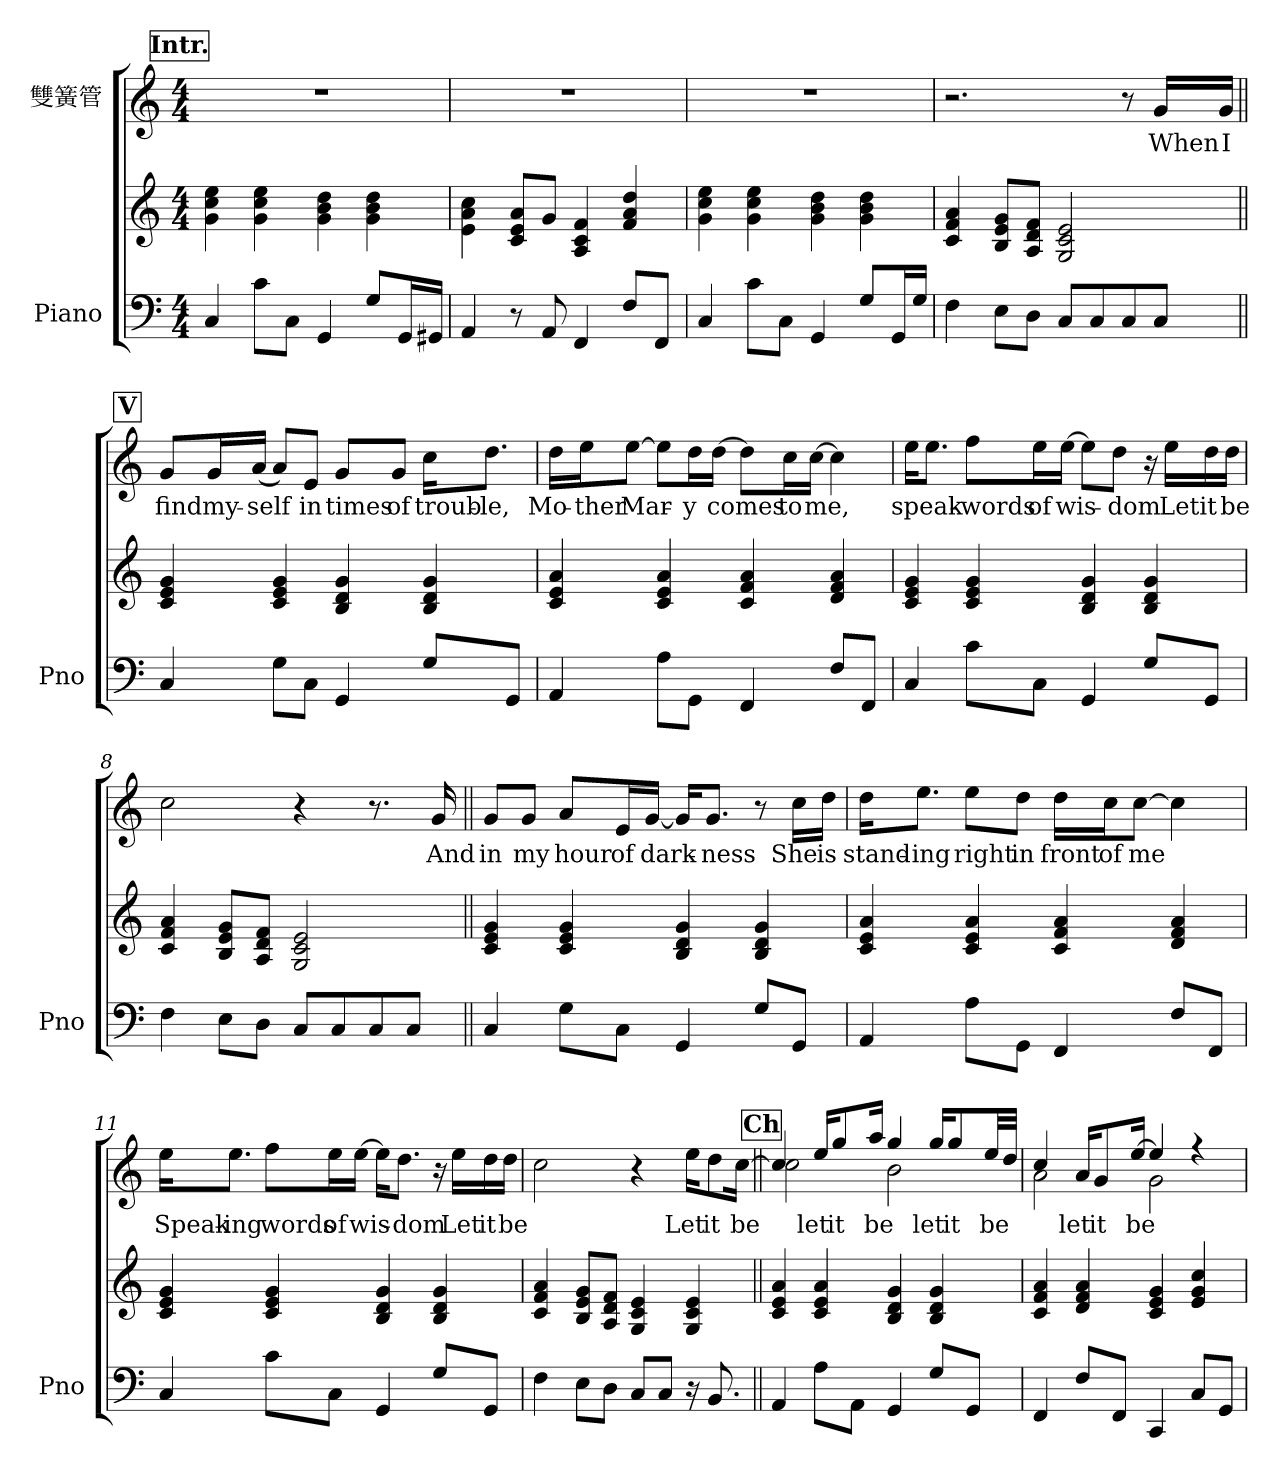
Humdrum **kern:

**kern	**kern	**kern	**text
*part2	*part2	*part1	*part1
*staff3	*staff2	*staff1	*staff1
*I"Piano	*	*I"雙簧管	*
*I'Pno	*	*	*
*clefF4	*clefG2	*clefG2	*
*k[]	*k[]	*k[]	*
*M4/4	*M4/4	*M4/4	*
*MM72	*MM72	*MM72	*
!!LO:REH:place=s1:a:B:fs=14:t=Intr.
=1	=1	=1	=1
4C/	4g\ 4cc\ 4ee\	1r	.
8c\L	4g\ 4cc\ 4ee\	.	.
8C\J	.	.	.
4GG/	4g\ 4b\ 4dd\	.	.
8G/L	4g\ 4b\ 4dd\	.	.
16GG/L	.	.	.
16GG#X/JJ	.	.	.
=2	=2	=2	=2
4AA/	4e\ 4a\ 4cc\	1r	.
8r	8c/ 8e/ 8a/L	.	.
8AA/	8g/J	.	.
4FF/	4A/ 4c/ 4f/	.	.
8F/L	4f/ 4a/ 4dd/	.	.
8FF/J	.	.	.
=3	=3	=3	=3
4C/	4g\ 4cc\ 4ee\	1r	.
8c\L	4g\ 4cc\ 4ee\	.	.
8C\J	.	.	.
4GG/	4g\ 4b\ 4dd\	.	.
8G/L	4g\ 4b\ 4dd\	.	.
16GG/L	.	.	.
16G/JJ	.	.	.
=4	=4	=4	=4
4F\	4c/ 4f/ 4a/	2.r	.
8E\L	8B/ 8e/ 8g/L	.	.
8D\J	8A/ 8d/ 8f/J	.	.
8C/L	2G/ 2c/ 2e/	.	.
8C/	.	.	.
8C/	.	8r	.
8C/J	.	16g/LL	When
.	.	16g/JJ	I
!!LO:LB:g=z
!!LO:REH:place=s1:a:B:fs=14:t=V
=5||	=5||	=5||	=5||
4C/	4c/ 4e/ 4g/	8g/L	find
.	.	16g/L	my-
.	.	(16a/JJ	-self
8G\L	4c/ 4e/ 4g/	8a/L)	.
8C\J	.	8e/J	in
4GG/	4B/ 4d/ 4g/	8g/L	times
.	.	8g/J	of
8G/L	4B/ 4d/ 4g/	16cc\KL	troub-
.	.	8.dd\J	-le,
8GG/J	.	.	.
=6	=6	=6	=6
4AA/	4c/ 4e/ 4a/	16dd\LL	Mo-
.	.	16ee\J	-ther
.	.	[8ee\J	Mar-
8A\L	4c/ 4e/ 4a/	8ee\L]	.
8GG\J	.	16dd\L	-y
.	.	[16dd\JJ	comes
4FF/	4c/ 4f/ 4a/	8dd\L]	.
.	.	16cc\L	to
.	.	[16cc\JJ	me,
8F/L	4d/ 4f/ 4a/	4cc\]	.
8FF/J	.	.	.
!!LO:LB:g=z
=7	=7	=7	=7
4C/	4c/ 4e/ 4g/	16ee\KL	speak-
.	.	8.ee\J	.
8c\L	4c/ 4e/ 4g/	8ff\L	words
8C\J	.	16ee\L	of
.	.	[16ee\JJ	wis-
4GG/	4B/ 4d/ 4g/	8ee\L]	.
.	.	8dd\J	-dom
8G/L	4B/ 4d/ 4g/	16r	.
.	.	16ee\LL	Let
8GG/J	.	16dd\	it
.	.	16dd\JJ	be
=8	=8	=8	=8
4F\	4c/ 4f/ 4a/	2cc\	.
8E\L	8B/ 8e/ 8g/L	.	.
8D\J	8A/ 8d/ 8f/J	.	.
8C/L	2G/ 2c/ 2e/	4r	.
8C/	.	.	.
8C/	.	8.r	.
8C/J	.	.	.
.	.	16g/	And
!!LO:PB:g=z
=9||	=9||	=9||	=9||
4C/	4c/ 4e/ 4g/	8g/L	in
.	.	8g/J	my
8G\L	4c/ 4e/ 4g/	8a/L	hour
8C\J	.	16e/L	of
.	.	[16g/JJ	dark-
4GG/	4B/ 4d/ 4g/	16g/KL]	.
.	.	8.g/J	-ness
8G/L	4B/ 4d/ 4g/	8r	.
8GG/J	.	16cc\LL	She
.	.	16dd\JJ	is
=10	=10	=10	=10
4AA/	4c/ 4e/ 4a/	16dd\KL	stand-
.	.	8.ee\J	-ing
8A\L	4c/ 4e/ 4a/	8ee\L	right
8GG\J	.	8dd\J	in
4FF/	4c/ 4f/ 4a/	16dd\LL	front
.	.	16cc\J	of
.	.	[8cc\J	me
8F/L	4d/ 4f/ 4a/	4cc\]	.
8FF/J	.	.	.
!!LO:LB:g=z
=11	=11	=11	=11
4C/	4c/ 4e/ 4g/	16ee\KL	Speak-
.	.	8.ee\J	-ing
8c\L	4c/ 4e/ 4g/	8ff\L	words
8C\J	.	16ee\L	of
.	.	[16ee\JJ	wis-
4GG/	4B/ 4d/ 4g/	16ee\KL]	.
.	.	8.dd\J	-dom
8G/L	4B/ 4d/ 4g/	16r	.
.	.	16ee\LL	Let
8GG/J	.	16dd\	it
.	.	16dd\JJ	be
=12	=12	=12	=12
4F\	4c/ 4f/ 4a/	2cc\	.
8E\L	8B/ 8e/ 8g/L	.	.
8D\J	8A/ 8d/ 8f/J	.	.
8C/L	4G/ 4c/ 4e/	4r	.
8C/J	.	.	.
16r	4G/ 4c/ 4e/	16ee\KL	Let
8.BB/	.	8dd\	it
.	.	[16cc\Jk	be
!!LO:LB:g=z
!!LO:REH:place=s1:a:B:fs=14:t=Ch
=13||	=13||	=13||	=13||
*	*	*^	*
4AA/	4c/ 4e/ 4a/	4cc/]	2cc\	.
8A\L	4c/ 4e/ 4a/	16ee/KL	.	let
.	.	8gg/	.	it
8AA\J	.	.	.	.
.	.	16aa/Jk	.	be
4GG/	4B/ 4d/ 4g/	4gg/	2b\	.
8G/L	4B/ 4d/ 4g/	16gg/KL	.	let
.	.	8gg/	.	it
8GG/J	.	.	.	.
.	.	32ee/LL	.	be
.	.	32dd/JJJ	.	.
=14	=14	=14	=14	=14
4FF/	4c/ 4f/ 4a/	4cc/	2a\	.
8F/L	4d/ 4f/ 4a/	16a/KL	.	let
.	.	8g/	.	it
8FF/J	.	.	.	.
.	.	[16ee/Jk	.	be
4CC/	4c/ 4e/ 4g/	4ee/]	2g\	.
8C/L	4e/ 4g/ 4cc/	4r	.	.
8GG/J	.	.	.	.
*	*	*v	*v	*
=	=	=	=
*-	*-	*-	*-
